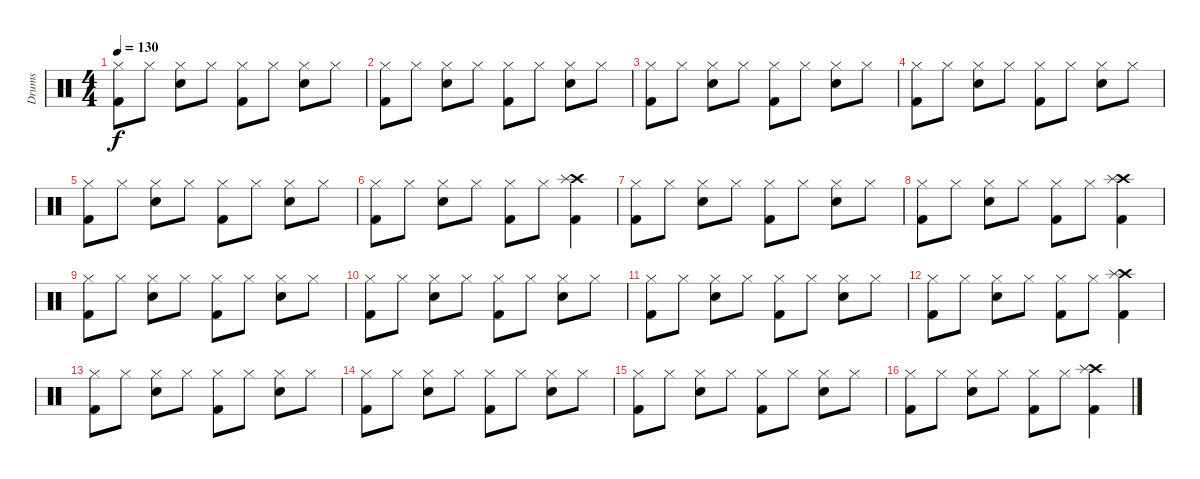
\track ("Drums" "Drums") {instrument percussion}
\staff {score}
\articulation defaults
\ts (4 4)
\tempo 130
\clef neutral
\ks c
("Hi-Hat (closed)" "Kick (hit) 2").8{dy f} "Hi-Hat (closed)".8 ("Hi-Hat (closed)" "Snare (hit) 2").8 "Hi-Hat (closed)".8 ("Hi-Hat (closed)" "Kick (hit) 2").8 "Hi-Hat (closed)".8 ("Hi-Hat (closed)" "Snare (hit) 2").8 "Hi-Hat (closed)".8 |
("Hi-Hat (closed)" "Kick (hit) 2").8 "Hi-Hat (closed)".8 ("Hi-Hat (closed)" "Snare (hit) 2").8 "Hi-Hat (closed)".8 ("Hi-Hat (closed)" "Kick (hit) 2").8 "Hi-Hat (closed)".8 ("Hi-Hat (closed)" "Snare (hit) 2").8 "Hi-Hat (closed)".8 |
("Hi-Hat (closed)" "Kick (hit) 2").8 "Hi-Hat (closed)".8 ("Hi-Hat (closed)" "Snare (hit) 2").8 "Hi-Hat (closed)".8 ("Hi-Hat (closed)" "Kick (hit) 2").8 "Hi-Hat (closed)".8 ("Hi-Hat (closed)" "Snare (hit) 2").8 "Hi-Hat (closed)".8 |
("Hi-Hat (closed)" "Kick (hit) 2").8 "Hi-Hat (closed)".8 ("Hi-Hat (closed)" "Snare (hit) 2").8 "Hi-Hat (closed)".8 ("Hi-Hat (closed)" "Kick (hit) 2").8 "Hi-Hat (closed)".8 ("Hi-Hat (closed)" "Snare (hit) 2").8 "Hi-Hat (closed)".8 |
("Hi-Hat (closed)" "Kick (hit) 2").8 "Hi-Hat (closed)".8 ("Hi-Hat (closed)" "Snare (hit) 2").8 "Hi-Hat (closed)".8 ("Hi-Hat (closed)" "Kick (hit) 2").8 "Hi-Hat (closed)".8 ("Hi-Hat (closed)" "Snare (hit) 2").8 "Hi-Hat (closed)".8 |
("Hi-Hat (closed)" "Kick (hit) 2").8 "Hi-Hat (closed)".8 ("Hi-Hat (closed)" "Snare (hit) 2").8 "Hi-Hat (closed)".8 ("Hi-Hat (closed)" "Kick (hit) 2").8 "Hi-Hat (closed)".8 ("Crash high (hit)" "Splash (hit)" "Kick (hit) 2").4 |
("Hi-Hat (closed)" "Kick (hit) 2").8 "Hi-Hat (closed)".8 ("Hi-Hat (closed)" "Snare (hit) 2").8 "Hi-Hat (closed)".8 ("Hi-Hat (closed)" "Kick (hit) 2").8 "Hi-Hat (closed)".8 ("Hi-Hat (closed)" "Snare (hit) 2").8 "Hi-Hat (closed)".8 |
("Hi-Hat (closed)" "Kick (hit) 2").8 "Hi-Hat (closed)".8 ("Hi-Hat (closed)" "Snare (hit) 2").8 "Hi-Hat (closed)".8 ("Hi-Hat (closed)" "Kick (hit) 2").8 "Hi-Hat (closed)".8 ("Crash high (hit)" "Splash (hit)" "Kick (hit) 2").4 |
("Hi-Hat (closed)" "Kick (hit) 2").8 "Hi-Hat (closed)".8 ("Hi-Hat (closed)" "Snare (hit) 2").8 "Hi-Hat (closed)".8 ("Hi-Hat (closed)" "Kick (hit) 2").8 "Hi-Hat (closed)".8 ("Hi-Hat (closed)" "Snare (hit) 2").8 "Hi-Hat (closed)".8 |
("Hi-Hat (closed)" "Kick (hit) 2").8 "Hi-Hat (closed)".8 ("Hi-Hat (closed)" "Snare (hit) 2").8 "Hi-Hat (closed)".8 ("Hi-Hat (closed)" "Kick (hit) 2").8 "Hi-Hat (closed)".8 ("Hi-Hat (closed)" "Snare (hit) 2").8 "Hi-Hat (closed)".8 |
("Hi-Hat (closed)" "Kick (hit) 2").8 "Hi-Hat (closed)".8 ("Hi-Hat (closed)" "Snare (hit) 2").8 "Hi-Hat (closed)".8 ("Hi-Hat (closed)" "Kick (hit) 2").8 "Hi-Hat (closed)".8 ("Hi-Hat (closed)" "Snare (hit) 2").8 "Hi-Hat (closed)".8 |
("Hi-Hat (closed)" "Kick (hit) 2").8 "Hi-Hat (closed)".8 ("Hi-Hat (closed)" "Snare (hit) 2").8 "Hi-Hat (closed)".8 ("Hi-Hat (closed)" "Kick (hit) 2").8 "Hi-Hat (closed)".8 ("Crash high (hit)" "Splash (hit)" "Kick (hit) 2").4 |
("Hi-Hat (closed)" "Kick (hit) 2").8 "Hi-Hat (closed)".8 ("Hi-Hat (closed)" "Snare (hit) 2").8 "Hi-Hat (closed)".8 ("Hi-Hat (closed)" "Kick (hit) 2").8 "Hi-Hat (closed)".8 ("Hi-Hat (closed)" "Snare (hit) 2").8 "Hi-Hat (closed)".8 |
("Hi-Hat (closed)" "Kick (hit) 2").8 "Hi-Hat (closed)".8 ("Hi-Hat (closed)" "Snare (hit) 2").8 "Hi-Hat (closed)".8 ("Hi-Hat (closed)" "Kick (hit) 2").8 "Hi-Hat (closed)".8 ("Hi-Hat (closed)" "Snare (hit) 2").8 "Hi-Hat (closed)".8 |
("Hi-Hat (closed)" "Kick (hit) 2").8 "Hi-Hat (closed)".8 ("Hi-Hat (closed)" "Snare (hit) 2").8 "Hi-Hat (closed)".8 ("Hi-Hat (closed)" "Kick (hit) 2").8 "Hi-Hat (closed)".8 ("Hi-Hat (closed)" "Snare (hit) 2").8 "Hi-Hat (closed)".8 |
("Hi-Hat (closed)" "Kick (hit) 2").8 "Hi-Hat (closed)".8 ("Hi-Hat (closed)" "Snare (hit) 2").8 "Hi-Hat (closed)".8 ("Hi-Hat (closed)" "Kick (hit) 2").8 "Hi-Hat (closed)".8 ("Crash high (hit)" "Splash (hit)" "Kick (hit) 2").4
